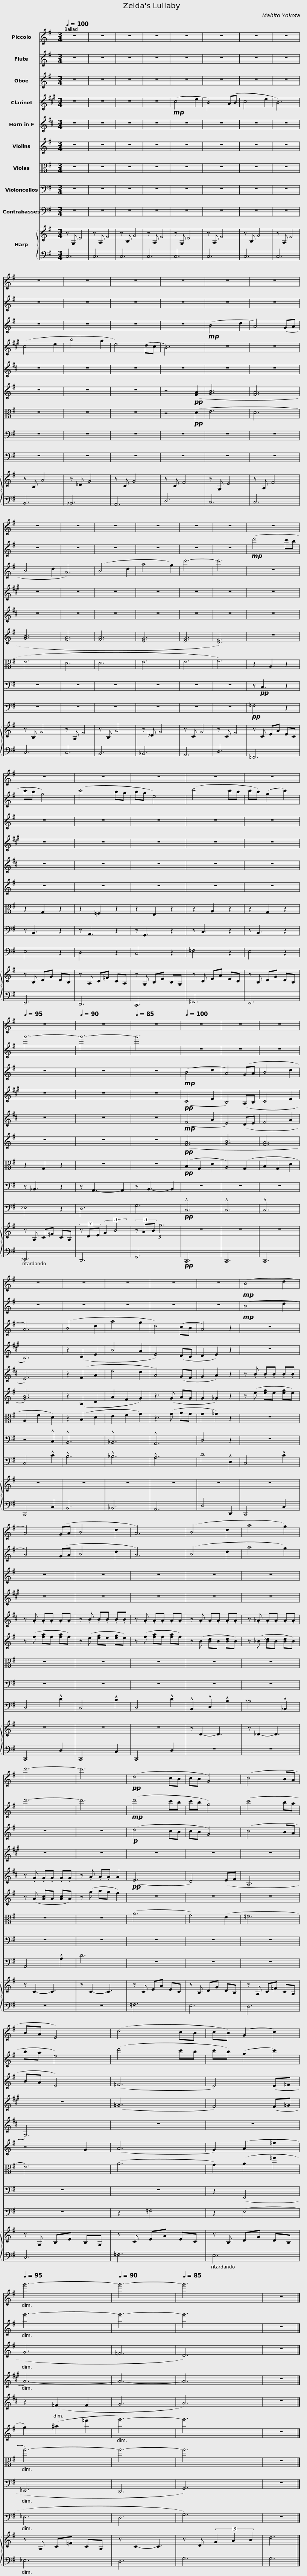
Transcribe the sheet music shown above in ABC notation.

X:1
%%score 1 2 3 4 5 6 7 8 9 { 10 | 11 }
L:1/8
Q:1/4=100
M:3/4
I:linebreak $
K:G
V:1 treble transpose=12
V:2 treble
V:3 treble
V:4 treble transpose=-2
V:5 treble transpose=-7
V:6 treble
V:7 alto
V:8 bass
V:9 bass transpose=-12
V:10 treble
V:11 bass
V:1
 z6 | z6 | z6 | z6 | z6 | %5
 z6 | z6 | z6 |$ z6 | z6 | %10
 z6 | z6 | z6 | z6 | z6 | %15
 z6 |$ z6 | z6 | z6 | z6 | %20
 z6 | z6 | z6 |$ z6 | z6 | %25
 z6 |[Q:1/4=95] z6 |[Q:1/4=90] z6 |$[Q:1/4=85] z6 |[Q:1/4=100] z6 | %30
 z6 | z6 | z6 | z6 | z6 | %35
 z6 | z6 |$!mp! (B4 d2 | A4) (GA | B4 d2 | %40
 A6) | (B4 d2 | a4 g2) |$ d'6- | d'6 | %45
!pp! (d4 cB | cB G4) | (c4 BA | BA E4) |$ (d4 cB | %50
 cB) (G2 c2) |[Q:1/4=95] g'6- |[Q:1/4=90] g'6- |[Q:1/4=85] g'6 | z6 |] %55
V:2
 z6 | z6 | z6 | z6 | z6 | %5
 z6 | z6 | z6 |$ z6 | z6 | %10
 z6 | z6 | z6 | z6 | z6 | %15
 z6 |$ z6 | z6 | z6 | z6 | %20
!mp! (d'4 c'b | c'b g4) | (c'4 ba |$ ba e4) | (d'4 c'b | %25
 c'b) (g2 c'2) | g'6- | g'6- |$ g'6 | z6 | %30
 z6 | z6 | z6 | z6 | z6 | %35
 z6 | z6 |$!mp! (B4 d2 | A4) (GA | B4 d2 | %40
 A6) | (B4 d2 | a4 g2) |$ d'6- | d'6 | %45
!mp! (d'4 c'b | c'b g4) | (c'4 ba | ba e4) |$ (d'4 c'b | %50
 c'b) (g2 c'2) | g'6- | g'6- | g'6 | z6 |] %55
V:3
 z6 | z6 | z6 | z6 | z6 | %5
 z6 | z6 | z6 |$ z6 | z6 | %10
 z6 | z6 |!mp! (B4 d2 | A4) (GA | B4 d2 | %15
 A6) |$ (B4 d2 | a4 g2) | d'6- | d'6 | %20
 z6 | z6 | z6 |$ z6 | z6 | %25
 z6 | z6 | z6 |$ z6 |!mp! (B4 d2 | %30
 A4) (GA | B4 d2 | A6) | (B4 d2 | a4 g2 | %35
 d4) (cB | A4) z2 |$ z6 | z6 | z6 | %40
 z6 | z6 | z6 |$ z6 | z6 | %45
!p! (d4 cB | cB G4) | (c4 BA | BA E4) |$ (=F6 | %50
 E4) (E=F | G6 | =F6 | D6) | z6 |] %55
V:4
[K:A] z6 | z6 | z6 | z6 |!mp! (c4 e2 | %5
 B4) (AB | c4 e2 | B6) |$ (c4 e2 | b4 a2 | %10
 e4) (dc | B6) | z6 | z6 | z6 | %15
 z6 |$ z6 | z6 | z6 | z6 | %20
 z6 | z6 | z6 |$ z6 | z6 | %25
 z6 | z6 | z6 |$ z6 |!pp! (C4 E2 | %30
 B,4) (A,B, | C4 E2 | B,6) | z2 (C2 E2 | B4 A2 | %35
 E4) (DC | D2 E2) z2 |$ z6 | z6 | z6 | %40
 z6 | z6 | z6 |$ z6 | z6 | %45
 z6 | z6 | z6 | z6 |$ (=G6 | %50
 F4) (F=G | A6-) | A6- | A6 | z6 |] %55
V:5
[K:D] z6 | z6 | z6 | z6 | z6 | %5
 z6 | z6 | z6 |$ z6 | z6 | %10
 z6 | z6 | z6 | z6 | z6 | %15
 z6 |$ z6 | z6 | z6 | z6 | %20
 z6 | z6 | z6 |$ z6 | z6 | %25
 z6 | z6 | z6 |$ z6 |!mp! (F4 A2 | %30
 E4) (DE | F4 A2 | E6) | z2 (F2 A2 | e4 d2 | %35
 A4) (GF | G2 A2) z2 |$ z .B .B.B .B.B | z .A .A.A .A.A | z .B .B.B .B.B | %40
 z .A .A.A .A.A | z .A .A.A .A.A | z ._A .A.A .A.A |$ z .G .G.G .G.G | z .A .A.A A2 | %45
!pp! (E6 | D4) (EF | A,6 | G,6) |$ z6 | %50
 z6 | z2 (=F2 F2 | G6 | A6) | z6 |] %55
V:6
 z6 | z6 | z6 | z6 | z6 | %5
 z6 | z6 | z6 |$ z6 | z6 | %10
 z6 | z4!pp! ([FA]2 | [GB]6 | [FA]6 | [GB]6 | %15
 [FA]6 |$ [FA]6 | [EG]6 | [EG]6 | [DF]6) | %20
 z6 | z6 | z6 |$ z6 | z6 | %25
 z6 | z6 | z6 |$ z6 |!pp! ([FA]6 | %30
 [GB]6 | [FA]6 | [GB]6) | z2 (B,2 D2 | A2 F2 G2) | %35
 z3 (G AG | G2 _G2) z2 |$ z (e [eg]e [eg]e) | z (f [fa]f [fa]f) | z (e [eg]e [eg]e) | %40
 z (f [fa]f [fa]f) | z (B [Bd]B [Bd]B) | z (_B [B_d]B [Bd]B) |$ z (A [Ac]A [Ac]A) | z (g ag f2) | %45
 z6 | z6 | z6 | z4 G2 |$ (A6 | %50
 G2) (A2 =f2 | g2) (^a2 =f'2 | g'6-) | g'6 | z6 |] %55
V:7
 z6 | z6 | z6 | z6 | z6 | %5
 z6 | z6 | z6 |$ z6 | z6 | %10
 z6 | z4!pp! (D2 | E6 | D6 | E6 | %15
 D6 |$ D6 | E6 | E6 | F6) | %20
 z2 A,2 z2 | z2 G,2 z2 | z2 =F,2 z2 |$ z2 E,2 z2 | z2 A,2 z2 | %25
 z2 G,2 z2 | z2 G,2 z2 | z6 |$ z6 |!pp! (B,2 G,2 D2 | %30
 A,4) (G,2 | B,2 G,2 D2 | A,2 F2 D2) | z2 (B,2 D2 | E2 F2 G2) | %35
 z3 (G AG | G2 _G2) z2 |$ z6 | z6 | z6 | %40
 z6 | z6 | z6 |$ z6 | z6 | %45
 (A6 | G4) (E2 | =F6 | E6) |$ (A6 | %50
 G2) (A2 =f2 | g6-) | g6- | g6 | z6 |] %55
V:8
 z6 | z6 | z6 | z6 | z6 | %5
 z6 | z6 | z6 |$ z6 | z6 | %10
 z6 | z6 | z6 | z6 | z6 | %15
 z6 |$ z6 | z6 | z6 | z6 | %20
 z!pp! C,3 z2 | z B,,3 z2 | z A,,3 z2 |$ z G,,3 z2 | z C,3 z2 | %25
 z B,,3 z2 | z _B,,3 z2 | z A,,3- A,,2 |$ z B,,3- B,,2 | z6 | %30
 z6 | z6 | z4 !^!C,2 | !^!B,,6 | !^!_B,,6 | %35
 !^!A,,6 | D,4 z2 |$ z6 | z6 | z6 | %40
 z6 | z6 | z6 |$ z6 | z6 | %45
 z6 | z6 | z6 | z6 |$ z6 | %50
 z2 (E,,4 | _E,,6 | D,,6 | G,,6) | z6 |] %55
V:9
 z6 | z6 | z6 | z6 | z6 | %5
 z6 | z6 | z6 |$ z6 | z6 | %10
 z6 | z6 | z6 | z6 | z6 | %15
 z6 |$ z6 | z6 | z6 | z6 | %20
!pp! =F,4 z2 | E,4 z2 | D,4 z2 |$ C,4 z2 | =F,4 z2 | %25
 E,4 z2 | _E,4 z2 | D,6 |$ G,6 |!pp! !^!C,6 | %30
 !^!C,6 | !^!C,6 | C,4 !^!C2 | !^!B,6 | !^!_B,6 | %35
 !^!A,6 | D4 !^!D,2 |$ C,4 !^!C2 | C,4 !^!D2 | C,4 !^!C2 | %40
 C,4 !^!D2 | !^!B,,2 !^!D,2 !^!B,2 | _B,4 !^!_B,,2 |$ A,,4 !^!A,2 | D6 | %45
 z6 | z6 | z6 | z6 |$ z2 =F,4 | %50
 z2 (E,4 | _E,6 | D,6 | G,6) | z6 |] %55
V:10
 z G, E4 | z A, F4 | z B, G4 | z A, F4 | z G, E4 | %5
 z A, F4 | z B, G4 | z A, F4 |$ z B, A4 | z _D G4 | %10
 z C G4 | z C F4 | z G, E4 | z A, F4 | z B, G4 | %15
 z A, F4 |$ z B, A4 | z _D G4 | z C G4 | z C F4 | %20
 z C EA EC | z B, DG DB, | z A, C=F CA, |$ z G, B,E B,G, | z C EA EC | %25
 z B, DG DB, | z A, C=F CA, | (3z DE (3:2:2G2 B4 |$ (3z AB (3:2:1g6 | z6 | %30
 z6 | z6 | z6 | z6 | z6 | %35
 z6 | z6 |$ z6 | z6 | z6 | %40
 z6 | z D2- D3 | z _D2- D3 |$ z C2- C3 | z C2- C3 | %45
 z C EA EC | z B, DG DB, | z A, C=F CA, | z G, B,E B,G, |$ z C EA EC | %50
 z B, DG DB, | z A, C=F CA, | z C2- C3 | z D (3G2 A2 B2 | d6 |] %55
V:11
 C,6 | C,6 | C,6 | C,6 | C,6 | %5
 C,6 | C,6 | C,6 |$ B,,6 | _B,,6 | %10
 A,,6 | D,6 | C,6 | C,6 | C,6 | %15
 C,6 |$ B,,6 | _B,,6 | A,,6 | D,6 | %20
 =F,,6 | E,,6 | D,,6 |$ C,,6 | =F,,6 | %25
 E,,6 | _E,,6 | D,,6 |$ G,,6 |!pp! C,,6 | %30
 C,,6 | C,,6 | C,,4 C,2 | B,,6 | _B,,6 | %35
 A,,6 | D,4 D,,2 |$ C,,4 C,2 | C,,4 D,2 | C,,4 C,2 | %40
 C,,4 D,2 | z6 | z6 |$ z6 | z6 | %45
 =F,6 | E,6 | D,6 | C,6 |$ =F,6 | %50
 E,6 | _E,6 | D,6 | G,6 | G,6 |] %55
